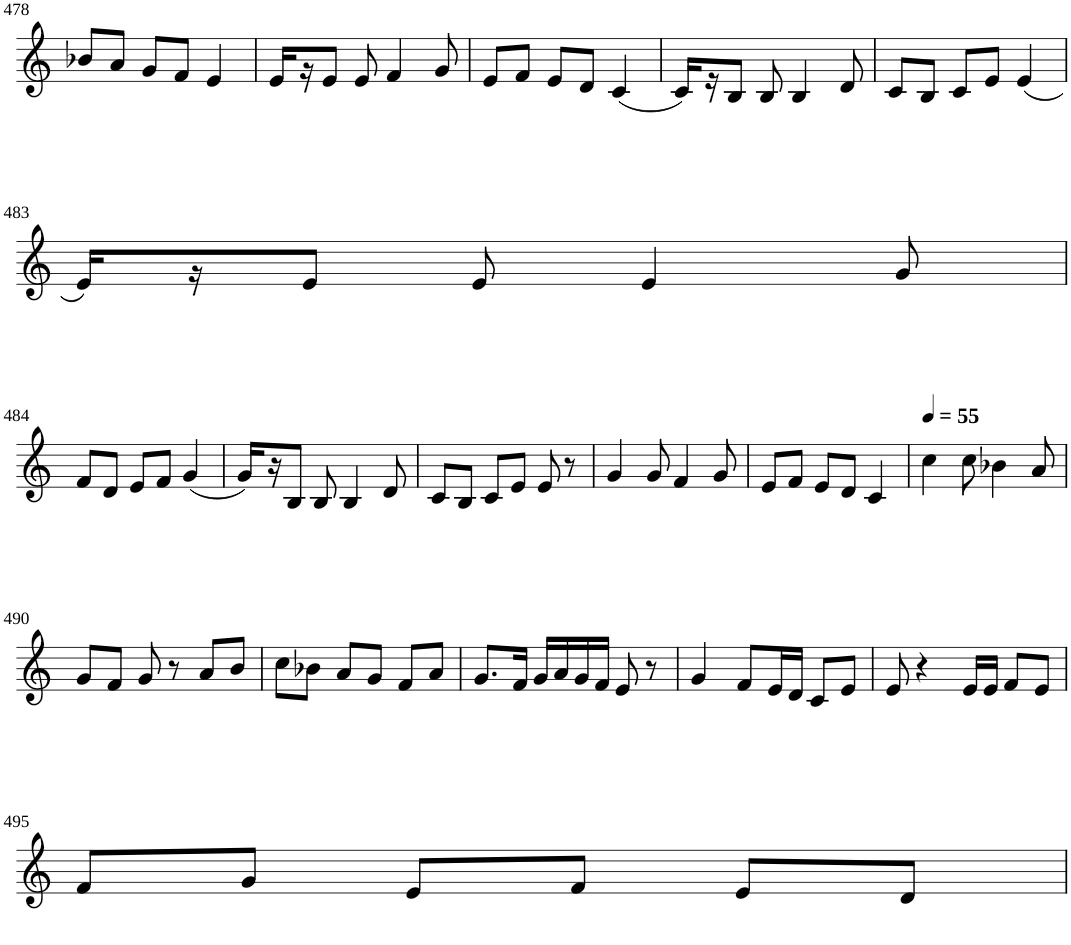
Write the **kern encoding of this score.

**kern
*part1
*staff1
*I"Violin
!!LO:PB:g=z
*clefG2
*k[]
*M3/4
=478
8b-X/L
8a/J
8g/L
8f/J
4e/
=479
16e/LL
16r
8e/J
8e/
4f/
8g/
=480
8e/L
8f/J
8e/L
8d/J
(4c/
=481
16c/LL)
16r
8B/J
8B/
4B/
8d/
=482
8c/L
8B/J
8c/L
8e/J
(4e/
!!LO:LB:g=z
=483
16e/LL)
16r
8e/J
8e/
4e/
8g/
!!LO:LB:g=z
=484
8f/L
8d/J
8e/L
8f/J
(4g/
=485
16g/LL)
16r
8B/J
8B/
4B/
8d/
=486
8c/L
8B/J
8c/L
8e/J
8e/
8r
=487
4g/
8g/
4f/
8g/
=488
8e/L
8f/J
8e/L
8d/J
4c/
=489
*MM55
4cc\
8cc\
4b-X\
8a/
!!LO:LB:g=z
=490
8g/L
8f/J
8g/
8r
8a/L
8b/J
=491
8cc\L
8b-X\J
8a/L
8g/J
8f/L
8a/J
=492
8.g/L
16f/Jk
16g/LL
16a/
16g/
16f/JJ
8e/
8r
=493
4g/
8f/L
16e/L
16d/JJ
8c/L
8e/J
=494
8e/
4r
16e/LL
16e/JJ
8f/L
8e/J
!!LO:LB:g=z
=495
8f/L
8g/J
8e/L
8f/J
8e/L
8d/J
=
*-
